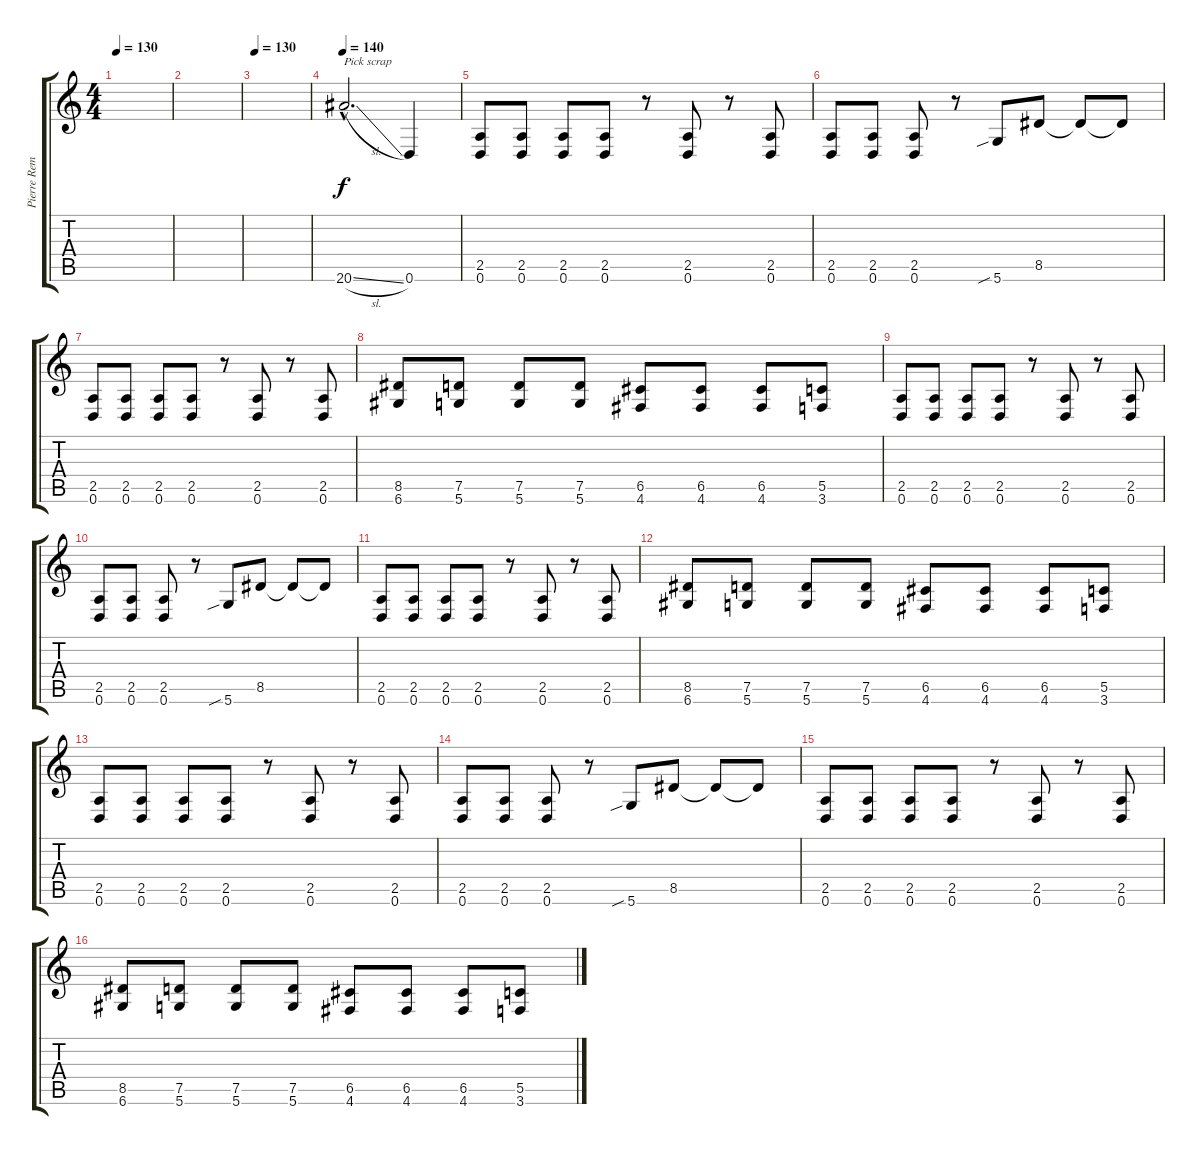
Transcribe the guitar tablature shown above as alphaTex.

\track ("Pierre Remillard" "Pierre Rem") {instrument distortionguitar}
\staff {score tabs}
\tuning (D4 A3 F3 C3 G2 D2) {hide}
\ts (4 4)
\tempo 130
\clef g2
\ks c
|
|
\tempo 130
|
\tempo 140
20.6{sl hac}.2{d txt "Pick scrap" volume 13 balance 16} 0.6.4 |
(2.5 0.6).8 (2.5 0.6).8 (2.5 0.6).8 (2.5 0.6).8 r.8 (2.5 0.6).8 r.8 (2.5 0.6).8 |
(2.5 0.6).8 (2.5 0.6).8 (2.5 0.6).8 r.8 5.6{sib}.8 8.5.8 8.5{t}.8 8.5{t}.8 |
(2.5 0.6).8 (2.5 0.6).8 (2.5 0.6).8 (2.5 0.6).8 r.8 (2.5 0.6).8 r.8 (2.5 0.6).8 |
(8.5 6.6).8 (7.5 5.6).8 (7.5 5.6).8 (7.5 5.6).8 (6.5 4.6).8 (6.5 4.6).8 (6.5 4.6).8 (5.5 3.6).8 |
(2.5 0.6).8 (2.5 0.6).8 (2.5 0.6).8 (2.5 0.6).8 r.8 (2.5 0.6).8 r.8 (2.5 0.6).8 |
(2.5 0.6).8 (2.5 0.6).8 (2.5 0.6).8 r.8 5.6{sib}.8 8.5.8 8.5{t}.8 8.5{t}.8 |
(2.5 0.6).8 (2.5 0.6).8 (2.5 0.6).8 (2.5 0.6).8 r.8 (2.5 0.6).8 r.8 (2.5 0.6).8 |
(8.5 6.6).8 (7.5 5.6).8 (7.5 5.6).8 (7.5 5.6).8 (6.5 4.6).8 (6.5 4.6).8 (6.5 4.6).8 (5.5 3.6).8 |
(2.5 0.6).8 (2.5 0.6).8 (2.5 0.6).8 (2.5 0.6).8 r.8 (2.5 0.6).8 r.8 (2.5 0.6).8 |
(2.5 0.6).8 (2.5 0.6).8 (2.5 0.6).8 r.8 5.6{sib}.8 8.5.8 8.5{t}.8 8.5{t}.8 |
(2.5 0.6).8 (2.5 0.6).8 (2.5 0.6).8 (2.5 0.6).8 r.8 (2.5 0.6).8 r.8 (2.5 0.6).8 |
(8.5 6.6).8 (7.5 5.6).8 (7.5 5.6).8 (7.5 5.6).8 (6.5 4.6).8 (6.5 4.6).8 (6.5 4.6).8 (5.5 3.6).8
